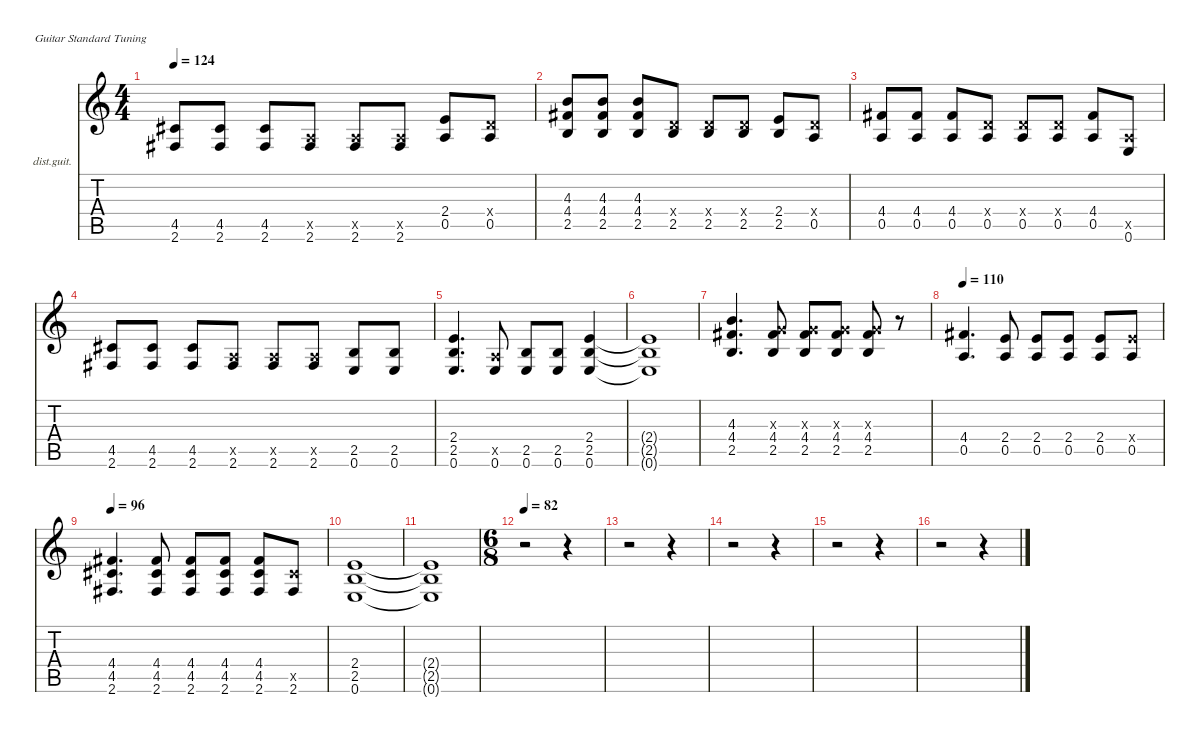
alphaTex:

\defaultSystemsLayout 4
\hideDynamics
\bracketExtendMode nobrackets
\firstSystemTrackNameOrientation horizontal
\otherSystemsTrackNameOrientation horizontal
\track ("Rhythm Guitar 1" "dist.guit.") {instrument distortionguitar}
\staff {score tabs}
\tuning (E4 B3 G3 D3 A2 E2)
\ts (4 4)
\tempo 124
\clef g2
\ks c
(4.5{acc #} 2.6{acc #}).8{dy f} (4.5{acc #} 2.6{acc #}).8 (4.5{acc #} 2.6{acc #}).8 (0.5{x} 2.6{acc #}).8 (0.5{x} 2.6{acc #}).8 (0.5{x} 2.6{acc #}).8 (2.4 0.5).8 (0.4{x} 0.5).8 |
(4.3 4.4{acc #} 2.5).8 (4.3 4.4{acc #} 2.5).8 (4.3 4.4{acc #} 2.5).8 (0.4{x} 2.5).8 (0.4{x} 2.5).8 (0.4{x} 2.5).8 (2.4 2.5).8 (0.4{x} 0.5).8 |
(4.4{acc #} 0.5).8 (4.4{acc #} 0.5).8 (4.4{acc #} 0.5).8 (0.4{x} 0.5).8 (0.4{x} 0.5).8 (0.4{x} 0.5).8 (4.4{acc #} 0.5).8 (0.5{x} 0.6).8 |
(4.5{acc #} 2.6{acc #}).8 (4.5{acc #} 2.6{acc #}).8 (4.5{acc #} 2.6{acc #}).8 (0.5{x} 2.6{acc #}).8 (0.5{x} 2.6{acc #}).8 (0.5{x} 2.6{acc #}).8 (2.5 0.6).8 (2.5 0.6).8 |
(2.4 2.5 0.6).4{d} (0.5{x} 0.6).8 (2.5 0.6).8 (2.5 0.6).8 (2.4 2.5 0.6).4 |
(2.4{t} 2.5{t} 0.6{t}).1 |
(4.3 4.4{acc #} 2.5).4{d} (0.3{x} 4.4{acc #} 2.5).8 (0.3{x} 4.4{acc #} 2.5).8 (0.3{x} 4.4{acc #} 2.5).8 (0.3{x} 4.4{acc #} 2.5).8 r.8 |
\tempo 110
(4.4{acc #} 0.5).4{d} (2.4 0.5).8 (2.4 0.5).8 (2.4 0.5).8 (2.4 0.5).8 (2.4{x} 0.5).8 |
\tempo 96
(4.4{acc #} 4.5{acc #} 2.6{acc #}).4{d} (4.4{acc #} 4.5{acc #} 2.6{acc #}).8 (4.4{acc #} 4.5{acc #} 2.6{acc #}).8 (4.4{acc #} 4.5{acc #} 2.6{acc #}).8 (4.4{acc #} 4.5{acc #} 2.6{acc #}).8 (4.5{x acc #} 2.6{acc #}).8 |
(2.4 2.5 0.6).1 |
(2.4{t} 2.5{t} 0.6{t}).1 |
\ts (6 8)
\beaming (8 3 3)
\tempo 82
r.2 r.4 |
r.2 r.4 |
r.2 r.4 |
r.2 r.4 |
r.2 r.4
